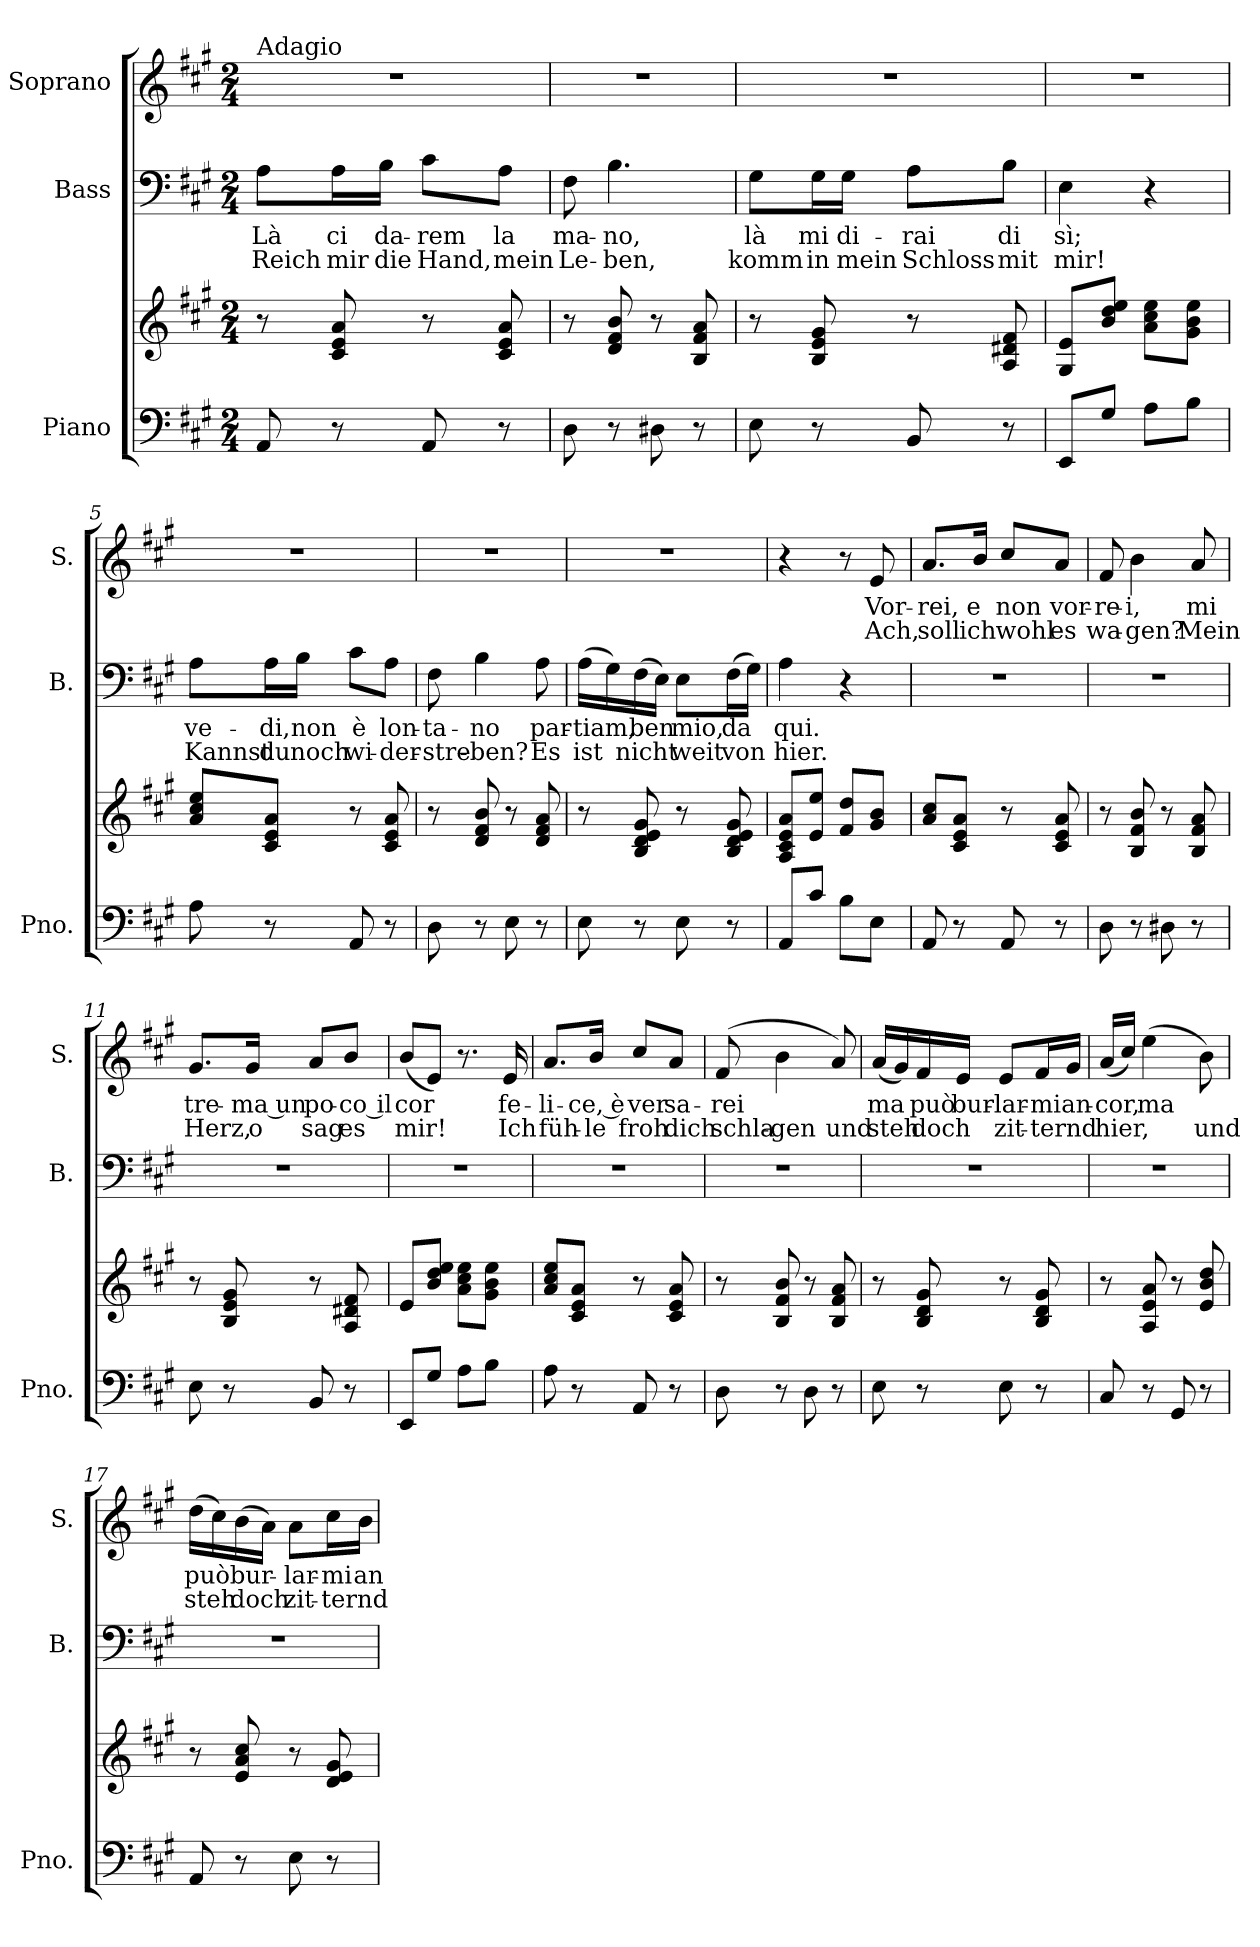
**kern	**kern	**kern	**text	**text	**kern	**text	**text
*part3	*part3	*part2	*part2	*part2	*part1	*part1	*part1
*staff4	*staff3	*staff2	*staff2	*staff2	*staff1	*staff1	*staff1
*I"Piano	*	*I"Bass	*	*	*I"Soprano	*	*
*I'Pno.	*	*I'B.	*	*	*I'S.	*	*
*clefF4	*clefG2	*clefF4	*	*	*clefG2	*	*
*k[f#c#g#]	*k[f#c#g#]	*k[f#c#g#]	*	*	*k[f#c#g#]	*	*
*A:	*A:	*A:	*	*	*A:	*	*
*M2/4	*M2/4	*M2/4	*	*	*M2/4	*	*
=1	=1	=1	=1	=1	=1	=1	=1
!	!	!	!	!	!LO:TX:a:t=Adagio	!	!
8AA/	8r	8A\L	Là	Reich	2r	.	.
8r	8c#/ 8e/ 8a/	16A\L	ci	mir	.	.	.
.	.	16B\JJ	da-	die	.	.	.
8AA/	8r	8c#\L	rem	Hand,	.	.	.
8r	8c#/ 8e/ 8a/	8A\J	la	mein	.	.	.
=2	=2	=2	=2	=2	=2	=2	=2
8D\	8r	8F#\	ma-	Le-	2r	.	.
8r	8d/ 8f#/ 8b/	4.B\	no,	ben,	.	.	.
8D#X\	8r	.	.	.	.	.	.
8r	8B/ 8f#/ 8a/	.	.	.	.	.	.
=3	=3	=3	=3	=3	=3	=3	=3
8E\	8r	8G#\L	là	komm	2r	.	.
8r	8B/ 8e/ 8g#/	16G#\L	mi	in	.	.	.
.	.	16G#\JJ	di-	mein	.	.	.
8BB/	8r	8A\L	rai	Schloss	.	.	.
8r	8A/ 8d#X/ 8f#/	8B\J	di	mit	.	.	.
=4	=4	=4	=4	=4	=4	=4	=4
8EE/L	8G#/ 8e/L	4E\	sì;	mir!	2r	.	.
8G#/J	8b/ 8dd/ 8ee/J	.	.	.	.	.	.
8A\L	8a\ 8cc#\ 8ee\L	4r	.	.	.	.	.
8B\J	8g#\ 8b\ 8ee\J	.	.	.	.	.	.
!!LO:LB:g=z
=5	=5	=5	=5	=5	=5	=5	=5
8A\	8a/ 8cc#/ 8ee/L	8A\L	ve-	Kannst	2r	.	.
8r	8c#/ 8e/ 8a/J	16A\L	di,	du	.	.	.
.	.	16B\JJ	non	noch	.	.	.
8AA/	8r	8c#\L	è	wi-	.	.	.
8r	8c#/ 8e/ 8a/	8A\J	lon-	der-	.	.	.
=6	=6	=6	=6	=6	=6	=6	=6
8D\	8r	8F#\	-ta-	-stre-	2r	.	.
8r	8d/ 8f#/ 8b/	4B\	-no	-ben?	.	.	.
8E\	8r	.	.	.	.	.	.
8r	8d/ 8f#/ 8a/	8A\	par-	Es	.	.	.
=7	=7	=7	=7	=7	=7	=7	=7
8E\	8r	(16A\LL	tiam,	ist	2r	.	.
.	.	16G#\)	.	.	.	.	.
8r	8B/ 8d/ 8e/ 8g#/	(16F#\	ben	nicht	.	.	.
.	.	16E\JJ)	.	.	.	.	.
8E\	8r	8E\L	mio,	weit	.	.	.
8r	8B/ 8d/ 8e/ 8g#/	(16F#\L	da	von	.	.	.
.	.	16G#\JJ)	.	.	.	.	.
=8	=8	=8	=8	=8	=8	=8	=8
8AA/L	8A/ 8c#/ 8e/ 8a/L	4A\	qui.	hier.	4r	.	.
8c#/J	8e/ 8ee/J	.	.	.	.	.	.
8B\L	8f#/ 8dd/L	4r	.	.	8r	.	.
8E\J	8g#/ 8b/J	.	.	.	8e/	Vor-	Ach,
=9	=9	=9	=9	=9	=9	=9	=9
8AA/	8a/ 8cc#/L	2r	.	.	8.a/L	rei,	soll
8r	8c#/ 8e/ 8a/J	.	.	.	.	.	.
.	.	.	.	.	16b/Jk	e	ich
8AA/	8r	.	.	.	8cc#/L	non	wohl
8r	8c#/ 8e/ 8a/	.	.	.	8a/J	vor-	es
!!LO:LB:g=z
=10	=10	=10	=10	=10	=10	=10	=10
8D\	8r	2r	.	.	8f#/	re-	wa-
8r	8B/ 8f#/ 8b/	.	.	.	4b\	i,	gen?
8D#X\	8r	.	.	.	.	.	.
8r	8B/ 8f#/ 8a/	.	.	.	8a/	mi	Mein
=11	=11	=11	=11	=11	=11	=11	=11
8E\	8r	2r	.	.	8.g#/L	tre-	Herz,
8r	8B/ 8e/ 8g#/	.	.	.	.	.	.
.	.	.	.	.	16g#/Jk	ma un	o
8BB/	8r	.	.	.	8a/L	po-	sag
8r	8A/ 8d#X/ 8f#/	.	.	.	8b/J	co il	es
=12	=12	=12	=12	=12	=12	=12	=12
8EE/L	8e/L	2r	.	.	(8b/L	cor	mir!
8G#/J	8b/ 8dd/ 8ee/J	.	.	.	8e/J)	.	.
8A\L	8a\ 8cc#\ 8ee\L	.	.	.	8.r	.	.
8B\J	8g#\ 8b\ 8ee\J	.	.	.	.	.	.
.	.	.	.	.	16e/	fe-	Ich
=13	=13	=13	=13	=13	=13	=13	=13
8A\	8a/ 8cc#/ 8ee/L	2r	.	.	8.a/L	li-	füh-
8r	8c#/ 8e/ 8a/J	.	.	.	.	.	.
.	.	.	.	.	16b/Jk	ce, è	le
8AA/	8r	.	.	.	8cc#/L	ver	froh
8r	8c#/ 8e/ 8a/	.	.	.	8a/J	sa-	dich
=14	=14	=14	=14	=14	=14	=14	=14
8D\	8r	2r	.	.	(8f#/	rei	schla-
8r	8B/ 8f#/ 8b/	.	.	.	4b\	.	gen
8D\	8r	.	.	.	.	.	.
8r	8B/ 8f#/ 8a/	.	.	.	8a/)	.	und
!!LO:PB:g=z
=15	=15	=15	=15	=15	=15	=15	=15
8E\	8r	2r	.	.	(16a/LL	ma	steh
.	.	.	.	.	16g#/)	.	.
8r	8B/ 8d/ 8g#/	.	.	.	16f#/	può	doch
.	.	.	.	.	16e/JJ	bur-	.
8E\	8r	.	.	.	8e/L	lar-	zit-
8r	8B/ 8d/ 8g#/	.	.	.	16f#/L	mi	ternd
.	.	.	.	.	16g#/JJ	an-	.
=16	=16	=16	=16	=16	=16	=16	=16
8C#/	8r	2r	.	.	(16a/LL	cor,	hier,
.	.	.	.	.	16cc#/JJ)	.	.
8r	8A/ 8e/ 8a/	.	.	.	(4ee\	ma	.
8GG#/	8r	.	.	.	.	.	.
8r	8e/ 8b/ 8dd/	.	.	.	8b\)	.	und
=17	=17	=17	=17	=17	=17	=17	=17
8AA/	8r	2r	.	.	(16dd\LL	può	steh
.	.	.	.	.	16cc#\)	.	.
8r	8e/ 8a/ 8cc#/	.	.	.	(16b\	bur-	doch
.	.	.	.	.	16a\JJ)	.	.
8E\	8r	.	.	.	8a\L	lar-	zit-
8r	8d/ 8e/ 8g#/	.	.	.	16cc#\L	mi	ternd
.	.	.	.	.	16b\JJ	an-	.
=	=	=	=	=	=	=	=
*-	*-	*-	*-	*-	*-	*-	*-
